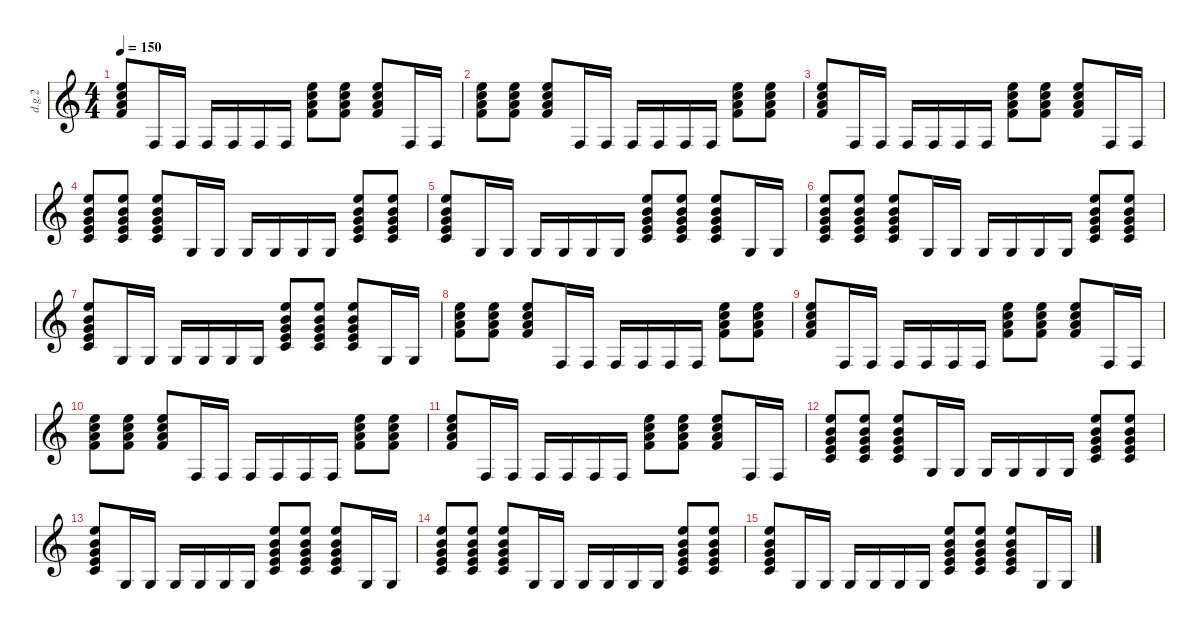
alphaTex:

\defaultSystemsLayout 4
\hideDynamics
\bracketExtendMode nobrackets
\otherSystemsTrackNameOrientation horizontal
\track ("Distortion Guitar 2" "d.g.2") {instrument distortionguitar}
\staff {score}
\tuning (E4 B3 G3 D3 A2 E2 A1)
\ts (4 4)
\tempo 150
\clef g2
\ks c
(0.1 1.2 2.3 3.4).8{dy f beam Up} 1.6{pm}.16{beam Up} 1.6{pm}.16{beam Up} 1.6{pm}.16{beam Up} 1.6{pm}.16{beam Up} 1.6{pm}.16{beam Up} 1.6{pm}.16{beam Up} (0.1 1.2 2.3 3.4).8{beam Down} (0.1 1.2 2.3 3.4).8{beam Down} (0.1 1.2 2.3 3.4).8{beam Up} 1.6{pm}.16{beam Up} 1.6{pm}.16{beam Up} |
(0.1 1.2 2.3 3.4).8{beam Down} (0.1 1.2 2.3 3.4).8{beam Down} (0.1 1.2 2.3 3.4).8{beam Up} 1.6{pm}.16{beam Up} 1.6{pm}.16{beam Up} 1.6{pm}.16{beam Up} 1.6{pm}.16{beam Up} 1.6{pm}.16{beam Up} 1.6{pm}.16{beam Up} (0.1 1.2 2.3 3.4).8{beam Down} (0.1 1.2 2.3 3.4).8{beam Down} |
(0.1 1.2 2.3 3.4).8{beam Up} 1.6{pm}.16{beam Up} 1.6{pm}.16{beam Up} 1.6{pm}.16{beam Up} 1.6{pm}.16{beam Up} 1.6{pm}.16{beam Up} 1.6{pm}.16{beam Up} (0.1 1.2 2.3 3.4).8{beam Down} (0.1 1.2 2.3 3.4).8{beam Down} (0.1 1.2 2.3 3.4).8{beam Up} 1.6{pm}.16{beam Up} 1.6{pm}.16{beam Up} |
(0.1 0.2 0.3 2.4 3.5).8{beam Up} (0.1 0.2 0.3 2.4 3.5).8{beam Up} (0.1 0.2 0.3 2.4 3.5).8{beam Up} 3.6{pm}.16{beam Up} 3.6{pm}.16{beam Up} 3.6{pm}.16{beam Up} 3.6{pm}.16{beam Up} 3.6{pm}.16{beam Up} 3.6{pm}.16{beam Up} (0.1 0.2 0.3 2.4 3.5).8{beam Up} (0.1 0.2 0.3 2.4 3.5).8{beam Up} |
(0.1 0.2 0.3 2.4 3.5).8{beam Up} 3.6{pm}.16{beam Up} 3.6{pm}.16{beam Up} 3.6{pm}.16{beam Up} 3.6{pm}.16{beam Up} 3.6{pm}.16{beam Up} 3.6{pm}.16{beam Up} (0.1 0.2 0.3 2.4 3.5).8{beam Up} (0.1 0.2 0.3 2.4 3.5).8{beam Up} (0.1 0.2 0.3 2.4 3.5).8{beam Up} 3.6{pm}.16{beam Up} 3.6{pm}.16{beam Up} |
(0.1 0.2 0.3 2.4 3.5).8{beam Up} (0.1 0.2 0.3 2.4 3.5).8{beam Up} (0.1 0.2 0.3 2.4 3.5).8{beam Up} 3.6{pm}.16{beam Up} 3.6{pm}.16{beam Up} 3.6{pm}.16{beam Up} 3.6{pm}.16{beam Up} 3.6{pm}.16{beam Up} 3.6{pm}.16{beam Up} (0.1 0.2 0.3 2.4 3.5).8{beam Up} (0.1 0.2 0.3 2.4 3.5).8{beam Up} |
(0.1 0.2 0.3 2.4 3.5).8{beam Up} 3.6{pm}.16{beam Up} 3.6{pm}.16{beam Up} 3.6{pm}.16{beam Up} 3.6{pm}.16{beam Up} 3.6{pm}.16{beam Up} 3.6{pm}.16{beam Up} (0.1 0.2 0.3 2.4 3.5).8{beam Up} (0.1 0.2 0.3 2.4 3.5).8{beam Up} (0.1 0.2 0.3 2.4 3.5).8{beam Up} 3.6{pm}.16{beam Up} 3.6{pm}.16{beam Up} |
(0.1 1.2 2.3 3.4).8{beam Down} (0.1 1.2 2.3 3.4).8{beam Down} (0.1 1.2 2.3 3.4).8{beam Up} 1.6{pm}.16{beam Up} 1.6{pm}.16{beam Up} 1.6{pm}.16{beam Up} 1.6{pm}.16{beam Up} 1.6{pm}.16{beam Up} 1.6{pm}.16{beam Up} (0.1 1.2 2.3 3.4).8{beam Down} (0.1 1.2 2.3 3.4).8{beam Down} |
(0.1 1.2 2.3 3.4).8{beam Up} 1.6{pm}.16{beam Up} 1.6{pm}.16{beam Up} 1.6{pm}.16{beam Up} 1.6{pm}.16{beam Up} 1.6{pm}.16{beam Up} 1.6{pm}.16{beam Up} (0.1 1.2 2.3 3.4).8{beam Down} (0.1 1.2 2.3 3.4).8{beam Down} (0.1 1.2 2.3 3.4).8{beam Up} 1.6{pm}.16{beam Up} 1.6{pm}.16{beam Up} |
(0.1 1.2 2.3 3.4).8{beam Down} (0.1 1.2 2.3 3.4).8{beam Down} (0.1 1.2 2.3 3.4).8{beam Up} 1.6{pm}.16{beam Up} 1.6{pm}.16{beam Up} 1.6{pm}.16{beam Up} 1.6{pm}.16{beam Up} 1.6{pm}.16{beam Up} 1.6{pm}.16{beam Up} (0.1 1.2 2.3 3.4).8{beam Down} (0.1 1.2 2.3 3.4).8{beam Down} |
(0.1 1.2 2.3 3.4).8{beam Up} 1.6{pm}.16{beam Up} 1.6{pm}.16{beam Up} 1.6{pm}.16{beam Up} 1.6{pm}.16{beam Up} 1.6{pm}.16{beam Up} 1.6{pm}.16{beam Up} (0.1 1.2 2.3 3.4).8{beam Down} (0.1 1.2 2.3 3.4).8{beam Down} (0.1 1.2 2.3 3.4).8{beam Up} 1.6{pm}.16{beam Up} 1.6{pm}.16{beam Up} |
(0.1 0.2 0.3 2.4 3.5).8{beam Up} (0.1 0.2 0.3 2.4 3.5).8{beam Up} (0.1 0.2 0.3 2.4 3.5).8{beam Up} 3.6{pm}.16{beam Up} 3.6{pm}.16{beam Up} 3.6{pm}.16{beam Up} 3.6{pm}.16{beam Up} 3.6{pm}.16{beam Up} 3.6{pm}.16{beam Up} (0.1 0.2 0.3 2.4 3.5).8{beam Up} (0.1 0.2 0.3 2.4 3.5).8{beam Up} |
(0.1 0.2 0.3 2.4 3.5).8{beam Up} 3.6{pm}.16{beam Up} 3.6{pm}.16{beam Up} 3.6{pm}.16{beam Up} 3.6{pm}.16{beam Up} 3.6{pm}.16{beam Up} 3.6{pm}.16{beam Up} (0.1 0.2 0.3 2.4 3.5).8{beam Up} (0.1 0.2 0.3 2.4 3.5).8{beam Up} (0.1 0.2 0.3 2.4 3.5).8{beam Up} 3.6{pm}.16{beam Up} 3.6{pm}.16{beam Up} |
(0.1 0.2 0.3 2.4 3.5).8{beam Up} (0.1 0.2 0.3 2.4 3.5).8{beam Up} (0.1 0.2 0.3 2.4 3.5).8{beam Up} 3.6{pm}.16{beam Up} 3.6{pm}.16{beam Up} 3.6{pm}.16{beam Up} 3.6{pm}.16{beam Up} 3.6{pm}.16{beam Up} 3.6{pm}.16{beam Up} (0.1 0.2 0.3 2.4 3.5).8{beam Up} (0.1 0.2 0.3 2.4 3.5).8{beam Up} |
(0.1 0.2 0.3 2.4 3.5).8{beam Up} 3.6{pm}.16{beam Up} 3.6{pm}.16{beam Up} 3.6{pm}.16{beam Up} 3.6{pm}.16{beam Up} 3.6{pm}.16{beam Up} 3.6{pm}.16{beam Up} (0.1 0.2 0.3 2.4 3.5).8{beam Up} (0.1 0.2 0.3 2.4 3.5).8{beam Up} (0.1 0.2 0.3 2.4 3.5).8{beam Up} 3.6{pm}.16{beam Up} 3.6{pm}.16{beam Up}
